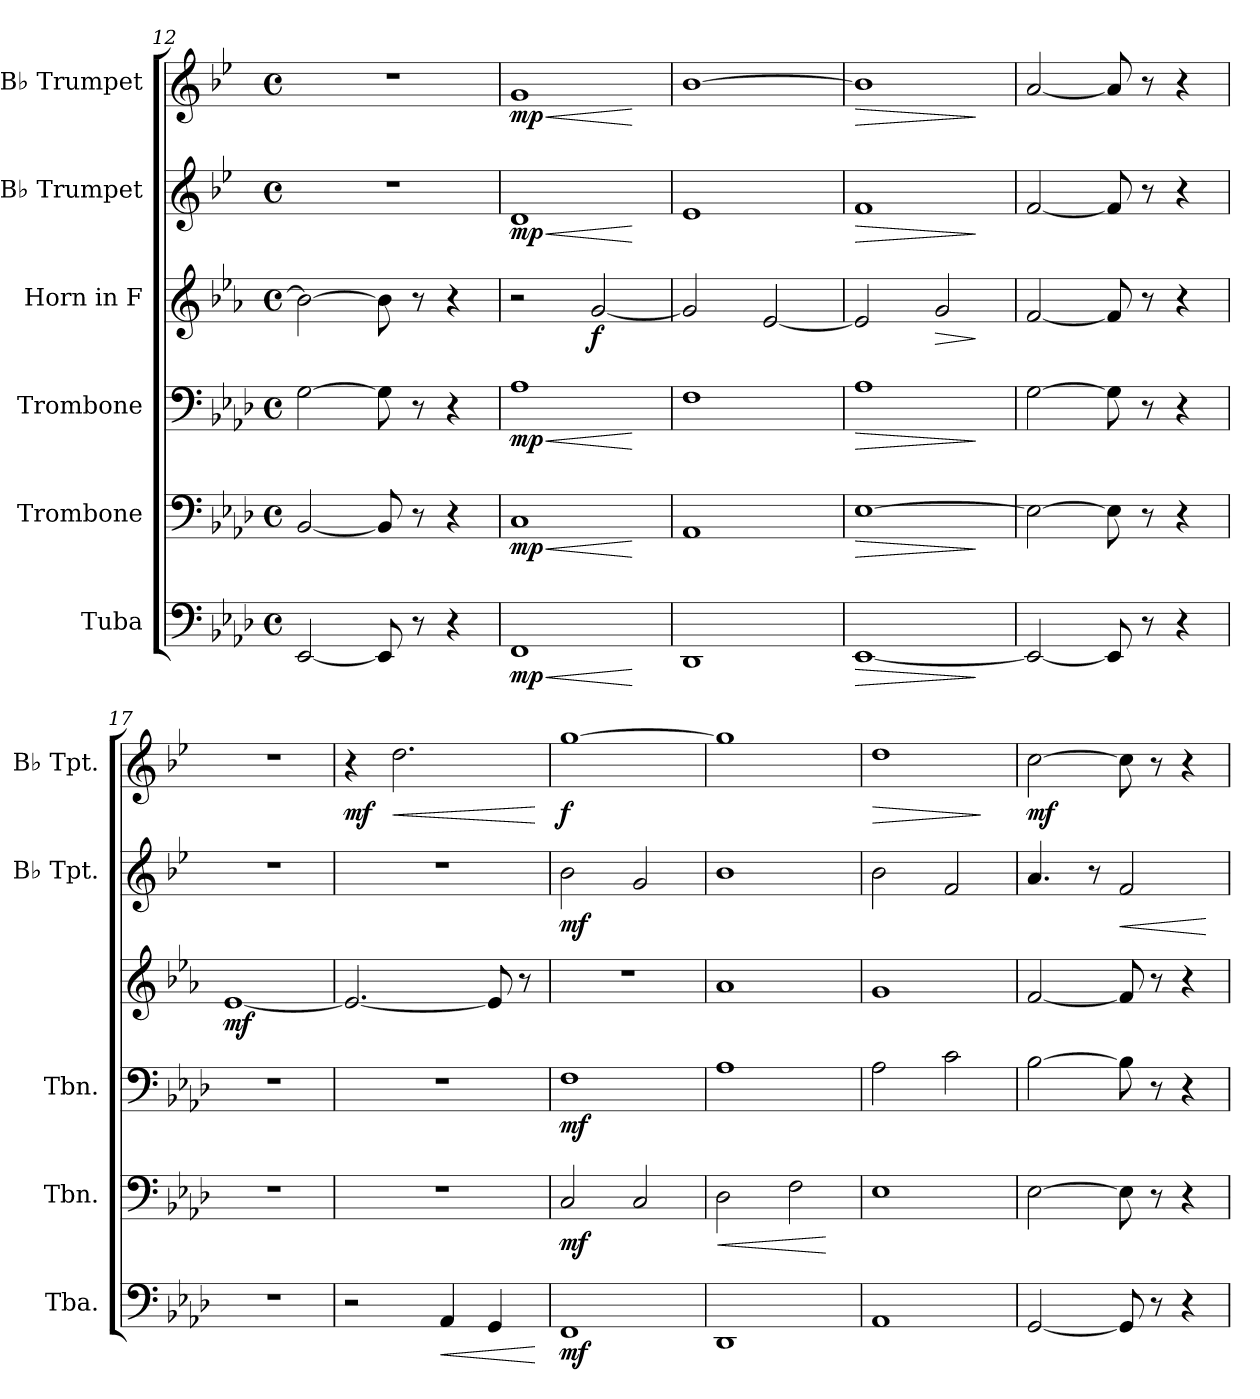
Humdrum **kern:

**kern	**dynam	**kern	**dynam	**kern	**dynam	**kern	**dynam	**kern	**dynam	**kern	**dynam
*part6	*part6	*part5	*part5	*part4	*part4	*part3	*part3	*part2	*part2	*part1	*part1
*staff6	*staff6	*staff5	*staff5	*staff4	*staff4	*staff3	*staff3	*staff2	*staff2	*staff1	*staff1
*I"Tuba	*	*I"Trombone	*	*I"Trombone	*	*I"Horn in F	*	*I"B♭ Trumpet	*	*I"B♭ Trumpet	*
*I'Tba.	*	*I'Tbn.	*	*I'Tbn.	*	*	*	*I'B♭ Tpt.	*	*I'B♭ Tpt.	*
!!LO:PB:g=z
*clefF4	*	*clefF4	*	*clefF4	*	*clefG2	*	*clefG2	*	*clefG2	*
*	*	*	*	*	*	*ITrd4c7	*	*ITrd1c2	*	*ITrd1c2	*
*k[b-e-a-d-]	*	*k[b-e-a-d-]	*	*k[b-e-a-d-]	*	*k[b-e-a-d-]	*	*k[b-e-a-d-]	*	*k[b-e-a-d-]	*
*M4/4	*	*M4/4	*	*M4/4	*	*M4/4	*	*M4/4	*	*M4/4	*
*met(c)	*	*met(c)	*	*met(c)	*	*met(c)	*	*met(c)	*	*met(c)	*
=12	=12	=12	=12	=12	=12	=12	=12	=12	=12	=12	=12
[2EE-/	.	[2BB-/	.	[2G\	.	2e-\_	.	1r	.	1r	.
8EE-/]	.	8BB-/]	.	8G\]	.	8e-\]	.	.	.	.	.
8r	.	8r	.	8r	.	8r	.	.	.	.	.
4r	.	4r	.	4r	.	4r	.	.	.	.	.
=13	=13	=13	=13	=13	=13	=13	=13	=13	=13	=13	=13
!	!LO:HP:b	!	!LO:HP:b	!	!LO:HP:b	!	!	!	!LO:HP:b	!	!LO:HP:b
!	!LO:DY:n=1:b	!	!LO:DY:n=1:b	!	!LO:DY:n=1:b	!	!	!	!LO:DY:n=1:b	!	!LO:DY:n=1:b
1FF	< mp	1C	< mp	1A-	< mp	2r	.	1c	< mp	1f	< mp
!	!	!	!	!	!	!	!LO:DY:b	!	!	!	!
.	.	.	.	.	.	[2c/	f	.	.	.	.
.	[	.	[	.	[	.	.	.	[	.	[
=14	=14	=14	=14	=14	=14	=14	=14	=14	=14	=14	=14
1DD-	.	1AA-	.	1F	.	2c/]	.	1d-	.	[1a-	.
.	.	.	.	.	.	[2A-/	.	.	.	.	.
=15	=15	=15	=15	=15	=15	=15	=15	=15	=15	=15	=15
!	!LO:HP:b	!	!LO:HP:b	!	!LO:HP:b	!	!	!	!LO:HP:b	!	!LO:HP:b
[1EE-	>	[1E-	>	1A-	>	2A-/]	.	1e-	>	1a-]	>
!	!	!	!	!	!	!	!LO:HP:b	!	!	!	!
.	.	.	.	.	.	2c/	>	.	.	.	.
.	]	.	]	.	]	.	]	.	]	.	]
=16	=16	=16	=16	=16	=16	=16	=16	=16	=16	=16	=16
2EE-/_	.	2E-\_	.	[2G\	.	[2B-/	.	[2e-/	.	[2g/	.
8EE-/]	.	8E-\]	.	8G\]	.	8B-/]	.	8e-/]	.	8g/]	.
8r	.	8r	.	8r	.	8r	.	8r	.	8r	.
4r	.	4r	.	4r	.	4r	.	4r	.	4r	.
=17	=17	=17	=17	=17	=17	=17	=17	=17	=17	=17	=17
!	!	!	!	!	!	!	!LO:DY:b	!	!	!	!
1r	.	1r	.	1r	.	[1A-	mf	1r	.	1r	.
=18	=18	=18	=18	=18	=18	=18	=18	=18	=18	=18	=18
!	!	!	!	!	!	!	!	!	!	!	!LO:DY:b
2r	.	1r	.	1r	.	2.A-/_	.	1r	.	4r	mf
!	!	!	!	!	!	!	!	!	!	!	!LO:HP:b
.	.	.	.	.	.	.	.	.	.	2.cc\	<
!	!LO:HP:b	!	!	!	!	!	!	!	!	!	!
4AA-/	<	.	.	.	.	.	.	.	.	.	.
4GG/	.	.	.	.	.	8A-/]	.	.	.	.	.
.	.	.	.	.	.	8r	.	.	.	.	.
.	[	.	.	.	.	.	.	.	.	.	[
=19	=19	=19	=19	=19	=19	=19	=19	=19	=19	=19	=19
!	!LO:DY:b	!	!LO:DY:b	!	!LO:DY:b	!	!	!	!LO:DY:b	!	!LO:DY:b
1FF	mf	2C/	mf	1F	mf	1r	.	2a-\	mf	[1ff	f
.	.	2C/	.	.	.	.	.	2f/	.	.	.
=20	=20	=20	=20	=20	=20	=20	=20	=20	=20	=20	=20
!	!	!	!LO:HP:b	!	!	!	!	!	!	!	!
1DD-	.	2D-\	<	1A-	.	1d-	.	1a-	.	1ff]	.
.	.	2F\	.	.	.	.	.	.	.	.	.
.	.	.	[	.	.	.	.	.	.	.	.
=21	=21	=21	=21	=21	=21	=21	=21	=21	=21	=21	=21
!	!	!	!	!	!	!	!	!	!	!	!LO:HP:b
1AA-	.	1E-	.	2A-\	.	1c	.	2a-\	.	1cc	>
.	.	.	.	2c\	.	.	.	2e-/	.	.	.
.	.	.	.	.	.	.	.	.	.	.	]
!!LO:LB:g=z
=22	=22	=22	=22	=22	=22	=22	=22	=22	=22	=22	=22
!	!	!	!	!	!	!	!	!	!	!	!LO:DY:b
[2GG/	.	[2E-\	.	[2B-\	.	[2B-/	.	4.g/	.	[2b-\	mf
.	.	.	.	.	.	.	.	8r	.	.	.
!	!	!	!	!	!	!	!	!	!LO:HP:b	!	!
8GG/]	.	8E-\]	.	8B-\]	.	8B-/]	.	2e-/	<	8b-\]	.
8r	.	8r	.	8r	.	8r	.	.	.	8r	.
4r	.	4r	.	4r	.	4r	.	.	.	4r	.
.	.	.	.	.	.	.	.	.	[	.	.
=	=	=	=	=	=	=	=	=	=	=	=
*-	*-	*-	*-	*-	*-	*-	*-	*-	*-	*-	*-
